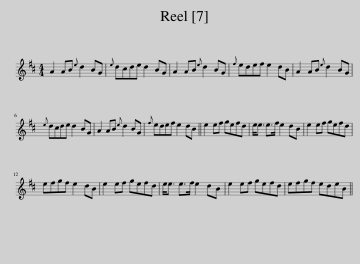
X:1
L:1/8
M:4/4
I:linebreak $
K:D
V:1 treble
V:1
 A2 AB{e} d2 BG |{e} dcde d2 BG | A2 AB{e} d2 BG |{f} edef e2 dB | A2 AB{e} d2 BG |$ %5
{e} dcde d2 BG | A2 AB{e} d2 BG |{f} edef e2 dB || e2 ef gefd | e<e e>f e2 dB | %10
 e2 ef gefd |$ efgf e2 dB | e2 ef gefd | e<e e>f e2 dB | e2 ef gefd | %15
 efgf edeB || %16
